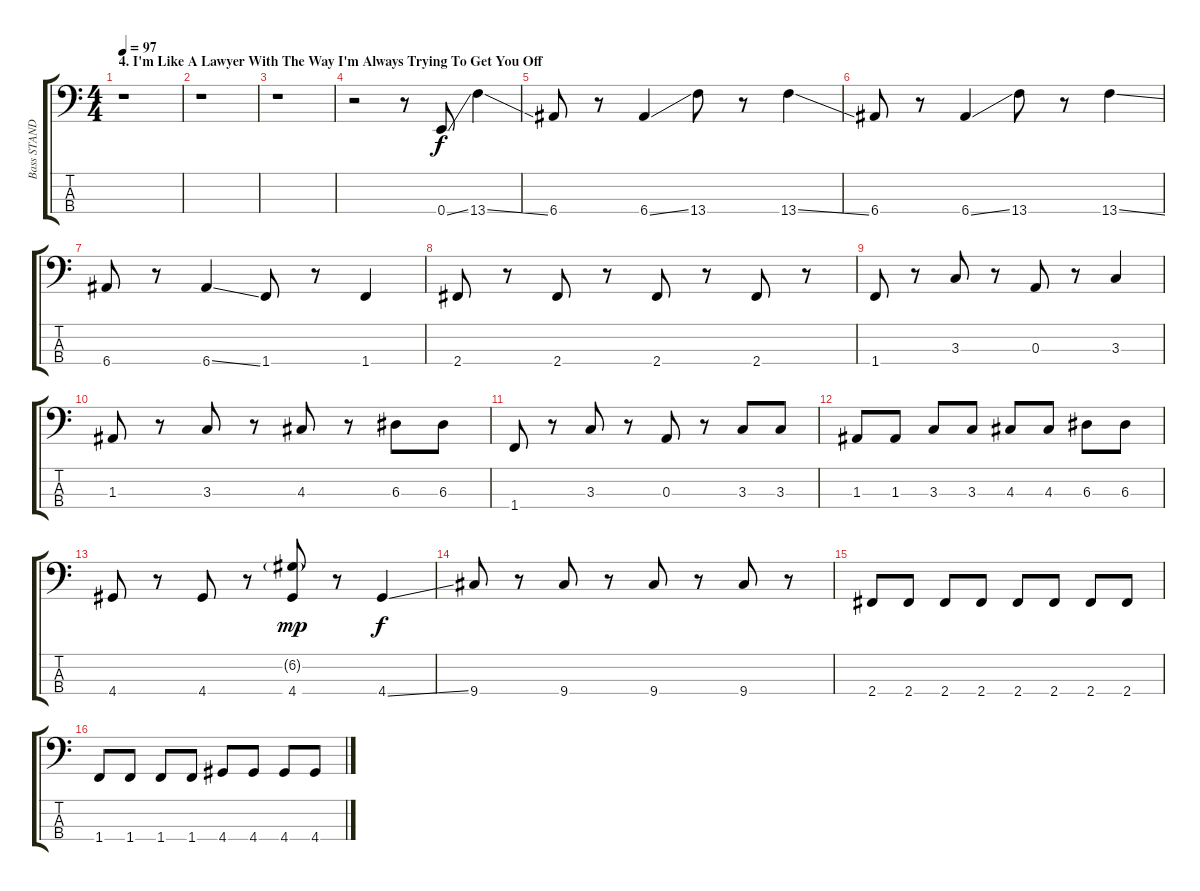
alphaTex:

\track ("Bass STANDARD" "Bass STAND") {instrument electricbasspick}
\staff {score tabs}
\tuning (G2 D2 A1 E1) {hide}
\ts (4 4)
\section ("" "4. I'm Like A Lawyer With The Way I'm Always Trying To Get You Off")
\tempo 97
\clef f4
\ks c
r.1{dy f instrument electricbasspick} |
r.1 |
r.1 |
r.2 r.8 0.4{ss}.8 13.4{ss}.4 |
6.4.8 r.8 6.4{ss}.4 13.4.8 r.8 13.4{ss}.4 |
6.4.8 r.8 6.4{ss}.4 13.4.8 r.8 13.4{ss}.4 |
6.4.8 r.8 6.4{ss}.4 1.4.8 r.8 1.4.4 |
2.4.8 r.8 2.4.8 r.8 2.4.8 r.8 2.4.8 r.8 |
1.4.8 r.8 3.3.8 r.8 0.3.8 r.8 3.3.4 |
1.3.8 r.8 3.3.8 r.8 4.3.8 r.8 6.3.8 6.3.8 |
1.4.8 r.8 3.3.8 r.8 0.3.8 r.8 3.3.8 3.3.8 |
1.3.8 1.3.8 3.3.8 3.3.8 4.3.8 4.3.8 6.3.8 6.3.8 |
4.4.8 r.8 4.4.8 r.8 (6.2{g} 4.4).8{dy mp} r.8 4.4{ss}.4{dy f} |
9.4.8 r.8 9.4.8 r.8 9.4.8 r.8 9.4.8 r.8 |
2.4.8 2.4.8 2.4.8 2.4.8 2.4.8 2.4.8 2.4.8 2.4.8 |
1.4.8 1.4.8 1.4.8 1.4.8 4.4.8 4.4.8 4.4.8 4.4.8
